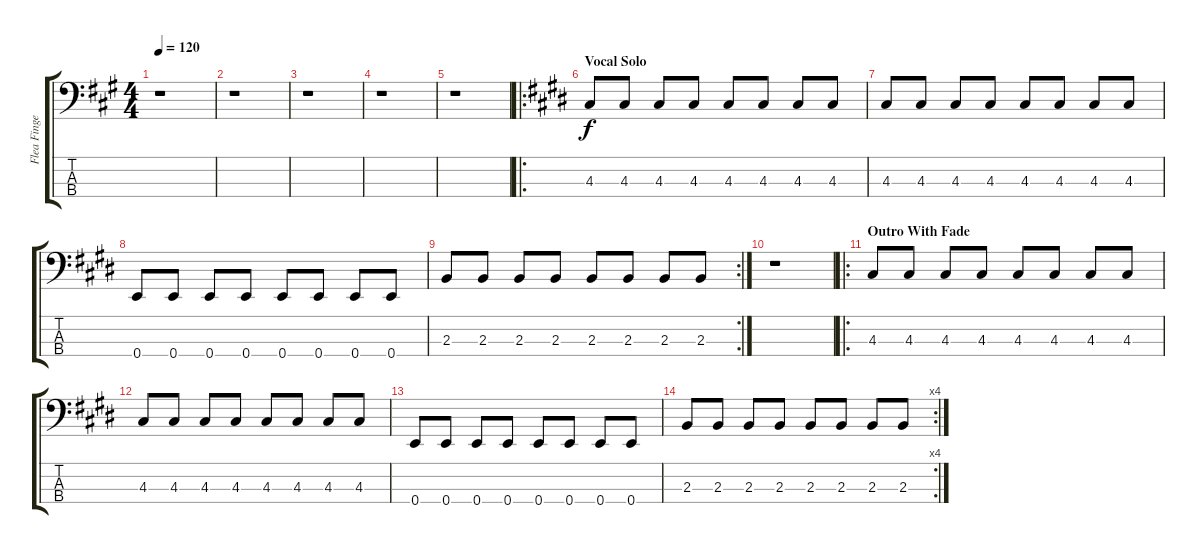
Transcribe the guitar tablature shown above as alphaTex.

\track ("Flea Finger" "Flea Finge") {instrument electricbassfinger}
\staff {score tabs}
\tuning (G2 D2 A1 E1) {hide}
\ts (4 4)
\tempo 120
\clef f4
\ks a
r.1{dy f} |
r.1 |
r.1 |
r.1 |
r.1 |
\ro
\section ("" "Vocal Solo")
\ks e
4.3.8 4.3.8 4.3.8 4.3.8 4.3.8 4.3.8 4.3.8 4.3.8 |
\ks c#minor
4.3.8 4.3.8 4.3.8 4.3.8 4.3.8 4.3.8 4.3.8 4.3.8 |
\ks e
0.4.8 0.4.8 0.4.8 0.4.8 0.4.8 0.4.8 0.4.8 0.4.8 |
\rc 2
\ks c#minor
2.3.8 2.3.8 2.3.8 2.3.8 2.3.8 2.3.8 2.3.8 2.3.8 |
r.1 |
\ro
\section ("" "Outro With Fade")
4.3.8 4.3.8 4.3.8 4.3.8 4.3.8 4.3.8 4.3.8 4.3.8 |
\ks e
4.3.8 4.3.8 4.3.8 4.3.8 4.3.8 4.3.8 4.3.8 4.3.8 |
\ks c#minor
0.4.8 0.4.8 0.4.8 0.4.8 0.4.8 0.4.8 0.4.8 0.4.8 |
\rc 4
2.3.8 2.3.8 2.3.8 2.3.8 2.3.8 2.3.8 2.3.8 2.3.8
